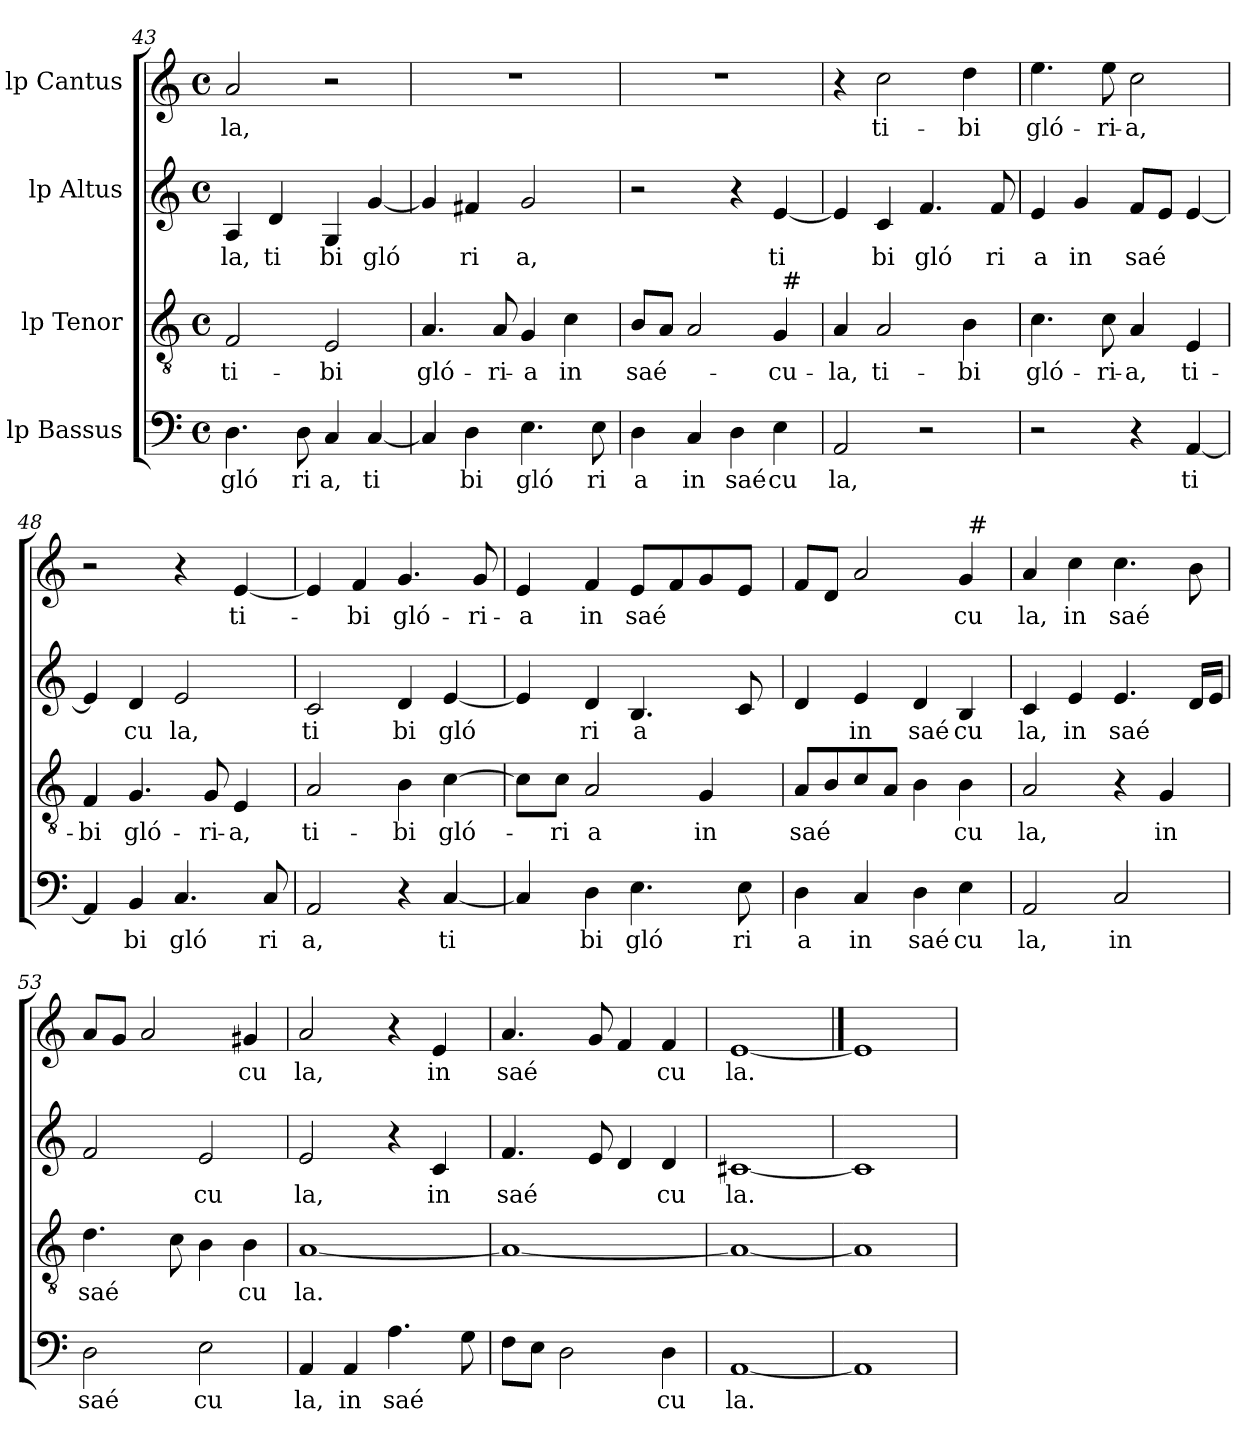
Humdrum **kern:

**kern	**text	**kern	**text	**kern	**text	**kern	**text
*part4	*part4	*part3	*part3	*part2	*part2	*part1	*part1
*staff4	*staff4	*staff3	*staff3	*staff2	*staff2	*staff1	*staff1
*I"lp Bassus	*	*I"lp Tenor	*	*I"lp Altus	*	*I"lp Cantus	*
!!LO:LB:g=z
*clefF4	*	*clefGv2	*	*clefG2	*	*clefG2	*
*M4/4	*	*M4/4	*	*M4/4	*	*M4/4	*
*met(c)	*	*met(c)	*	*met(c)	*	*met(c)	*
=43	=43	=43	=43	=43	=43	=43	=43
!	!LO:LY:b:cj	!	!LO:LY:b:cj	!	!LO:LY:b:cj	!	!LO:LY:b:cj
4.D\	gló	2F/	ti-	4A/	la,	2a/	la,
!	!	!	!	!	!LO:LY:b:cj	!	!
.	.	.	.	4d/	ti	.	.
!	!LO:LY:b:cj	!	!	!	!	!	!
8D\	ri	.	.	.	.	.	.
!	!LO:LY:b:cj	!	!LO:LY:b:cj	!	!LO:LY:b:cj	!	!
4C/	a,	2E/	-bi	4G/	bi	2r	.
!	!LO:LY:b:cj	!	!	!	!LO:LY:b:cj	!	!
[<4C/	ti	.	.	[<4g/	gló	.	.
=44	=44	=44	=44	=44	=44	=44	=44
!	!	!	!LO:LY:b:cj	!	!	!	!
4C/]	.	4.A/	gló-	4g/]	.	1r	.
!	!LO:LY:b:cj	!	!	!	!LO:LY:b:cj	!	!
4D\	bi	.	.	4f#X/	ri	.	.
!	!	!	!LO:LY:b:cj	!	!	!	!
.	.	8A/	-ri-	.	.	.	.
!	!LO:LY:b:cj	!	!LO:LY:b:cj	!	!LO:LY:b:cj	!	!
4.E\	gló	4G/	-a	2g/	a,	.	.
!	!	!	!LO:LY:b:cj	!	!	!	!
.	.	4c\	in	.	.	.	.
!	!LO:LY:b:cj	!	!	!	!	!	!
8E\	ri	.	.	.	.	.	.
=45	=45	=45	=45	=45	=45	=45	=45
!	!LO:LY:b:cj	!	!LO:LY:b	!	!	!	!
*	*	*^	*	*	*	*	*
4D\	a	8B/L	2ryy	saé-	2r	.	1r	.
.	.	8A/J	.	.	.	.	.	.
!	!LO:LY:b:cj	!	!	!	!	!	!	!
4C/	in	2A/	.	.	.	.	.	.
!	!LO:LY:b:cj	!	!	!	!	!	!	!
4D\	saé	.	4ryy	.	4r	.	.	.
!	!LO:LY:b:cj	!	!	!LO:LY:b:cj	!	!LO:LY:b:cj	!	!
4E\	cu	4G/	64ryy	-cu-	[<4e/	ti	.	.
!	!	!	!LO:TX:a:t=#	!	!	!	!	!
.	.	.	8...ryy	.	.	.	.	.
=46	=46	=46	=46	=46	=46	=46	=46	=46
!	!LO:LY:b:cj	!	!	!LO:LY:b:cj	!	!	!	!
*	*	*v	*v	*	*	*	*	*
2AA/	la,	4A/	-la,	4e/]	.	4r	.
!	!	!	!LO:LY:b:cj	!	!LO:LY:b:cj	!	!LO:LY:b:cj
.	.	2A/	ti-	4c/	bi	2cc\	ti-
!	!	!	!	!	!LO:LY:b:cj	!	!
2r	.	.	.	4.f/	gló	.	.
!	!	!	!LO:LY:b:cj	!	!	!	!LO:LY:b:cj
.	.	4B\	-bi	.	.	4dd\	-bi
!	!	!	!	!	!LO:LY:b:cj	!	!
.	.	.	.	8f/	ri	.	.
=47	=47	=47	=47	=47	=47	=47	=47
!	!	!	!LO:LY:b:cj	!	!LO:LY:b:cj	!	!LO:LY:b:cj
2r	.	4.c\	gló-	4e/	a	4.ee\	gló-
!	!	!	!	!	!LO:LY:b:cj	!	!
.	.	.	.	4g/	in	.	.
!	!	!	!LO:LY:b:cj	!	!	!	!LO:LY:b:cj
.	.	8c\	-ri-	.	.	8ee\	-ri-
!	!	!	!LO:LY:b:cj	!	!LO:LY:b	!	!LO:LY:b:cj
4r	.	4A/	-a,	8f/L	saé	2cc\	-a,
.	.	.	.	8e/J	.	.	.
!	!LO:LY:b:cj	!	!LO:LY:b:cj	!	!	!	!
[<4AA/	ti	4E/	ti-	[<4e/	.	.	.
=48	=48	=48	=48	=48	=48	=48	=48
!	!	!	!LO:LY:b:cj	!	!	!	!
4AA/]	.	4F/	-bi	4e/]	.	2r	.
!	!LO:LY:b:cj	!	!LO:LY:b:cj	!	!LO:LY:b:cj	!	!
4BB/	bi	4.G/	gló-	4d/	cu	.	.
!	!LO:LY:b:cj	!	!	!	!LO:LY:b:cj	!	!
4.C/	gló	.	.	2e/	la,	4r	.
!	!	!	!LO:LY:b:cj	!	!	!	!
.	.	8G/	-ri-	.	.	.	.
!	!	!	!LO:LY:b:cj	!	!	!	!LO:LY:b:cj
.	.	4E/	-a,	.	.	[<4e/	ti-
!	!LO:LY:b:cj	!	!	!	!	!	!
8C/	ri	.	.	.	.	.	.
=49	=49	=49	=49	=49	=49	=49	=49
!	!LO:LY:b:cj	!	!LO:LY:b:cj	!	!LO:LY:b:cj	!	!
2AA/	a,	2A/	ti-	2c/	ti	4e/]	.
!	!	!	!	!	!	!	!LO:LY:b:cj
.	.	.	.	.	.	4f/	-bi
!	!	!	!LO:LY:b:cj	!	!LO:LY:b:cj	!	!LO:LY:b:cj
4r	.	4B\	-bi	4d/	bi	4.g/	gló-
!	!LO:LY:b:cj	!	!LO:LY:b:cj	!	!LO:LY:b:cj	!	!
[>4C/	ti	[<4c\	gló-	[>4e/	gló	.	.
!	!	!	!	!	!	!	!LO:LY:b:cj
.	.	.	.	.	.	8g/	-ri-
!!LO:LB:g=z
=50	=50	=50	=50	=50	=50	=50	=50
!	!	!	!	!	!	!	!LO:LY:b:cj
*	*	*^	*	*	*	*	*
4C/]	.	8c\L]	32.ryy	.	4e/]	.	4e/	-a
.	.	.	2ryy	.	.	.	.	.
!	!	!	!	!LO:LY:b:cj	!	!	!	!
.	.	8c\J	.	-ri	.	.	.	.
!	!LO:LY:b:cj	!	!	!LO:LY:b:cj	!	!LO:LY:b:cj	!	!LO:LY:b:cj
4D\	bi	2A/	.	a	4d/	ri	4f/	in
!	!LO:LY:b:cj	!	!	!	!	!LO:LY:b:cj	!	!LO:LY:b
4.E\	gló	.	.	.	4.B/	a	8e/L	saé
.	.	.	4ryy	.	.	.	.	.
.	.	.	.	.	.	.	8f/	.
!	!	!	!	!LO:LY:b:cj	!	!	!	!
.	.	4G/	.	in	.	.	8g/	.
.	.	.	8ryy	.	.	.	.	.
!	!LO:LY:b:cj	!	!	!	!	!	!	!
8E\	ri	.	.	.	8c/	.	8e/J	.
.	.	.	16ryy	.	.	.	.	.
.	.	.	64ryy	.	.	.	.	.
=51	=51	=51	=51	=51	=51	=51	=51	=51
!	!LO:LY:b:cj	!	!	!LO:LY:b	!	!	!	!
*	*	*v	*v	*	*	*	*^	*
4D\	a	8A/L	saé	4d/	.	8f/L	2ryy	.
.	.	8B/	.	.	.	8d/J	.	.
!	!LO:LY:b:cj	!	!	!	!LO:LY:b:cj	!	!	!
4C/	in	8c/	.	4e/	in	2a/	.	.
.	.	8A/J	.	.	.	.	.	.
!	!LO:LY:b:cj	!	!	!	!LO:LY:b:cj	!	!	!
4D\	saé	4B\	.	4d/	saé	.	4ryy	.
!	!LO:LY:b:cj	!	!LO:LY:b:cj	!	!LO:LY:b:cj	!	!	!LO:LY:b:cj
4E\	cu	4B\	cu	4B/	cu	4g/	64ryy	cu
!	!	!	!	!	!	!	!LO:TX:a:t=#	!
.	.	.	.	.	.	.	8...ryy	.
=52	=52	=52	=52	=52	=52	=52	=52	=52
!	!LO:LY:b:cj	!	!LO:LY:b:cj	!	!LO:LY:b:cj	!	!	!LO:LY:b:cj
*	*	*	*	*	*	*v	*v	*
2AA/	la,	2A/	la,	4c/	la,	4a/	la,
!	!	!	!	!	!LO:LY:b:cj	!	!LO:LY:b:cj
.	.	.	.	4e/	in	4cc\	in
!	!LO:LY:b:cj	!	!	!	!LO:LY:b	!	!LO:LY:b
2C/	in	4r	.	4.e/	saé	4.cc\	saé
!	!	!	!LO:LY:b:cj	!	!	!	!
.	.	4G/	in	.	.	.	.
.	.	.	.	16d/L	.	8b\	.
.	.	.	.	16e/J	.	.	.
=53	=53	=53	=53	=53	=53	=53	=53
!	!LO:LY:b:cj	!	!LO:LY:b	!	!	!	!
2D\	saé	4.d\	saé	2f/	.	8a/L	.
.	.	.	.	.	.	8g/J	.
.	.	.	.	.	.	2a/	.
.	.	8c\	.	.	.	.	.
!	!LO:LY:b:cj	!	!	!	!LO:LY:b:cj	!	!
2E\	cu	4B\	.	2e/	cu	.	.
!	!	!	!LO:LY:b:cj	!	!	!	!LO:LY:b:cj
.	.	4B\	cu	.	.	4g#X/	cu
=54	=54	=54	=54	=54	=54	=54	=54
!	!LO:LY:b:cj	!	!LO:LY:b:cj	!	!LO:LY:b:cj	!	!LO:LY:b:cj
4AA/	la,	[<1A	la.	2e/	la,	2a/	la,
!	!LO:LY:b:cj	!	!	!	!	!	!
4AA/	in	.	.	.	.	.	.
!	!LO:LY:b	!	!	!	!	!	!
4.A\	saé	.	.	4r	.	4r	.
!	!	!	!	!	!LO:LY:b:cj	!	!LO:LY:b:cj
.	.	.	.	4c/	in	4e/	in
8G\	.	.	.	.	.	.	.
=55	=55	=55	=55	=55	=55	=55	=55
!	!	!	!	!	!LO:LY:b	!	!LO:LY:b
8F\L	.	1A_<	.	4.f/	saé	4.a/	saé
8E\J	.	.	.	.	.	.	.
2D\	.	.	.	.	.	.	.
.	.	.	.	8e/	.	8g/	.
.	.	.	.	4d/	.	4f/	.
!	!LO:LY:b:cj	!	!	!	!LO:LY:b:cj	!	!LO:LY:b:cj
4D\	cu	.	.	4d/	cu	4f/	cu
=56	=56	=56	=56	=56	=56	=56	=56
!	!LO:LY:b:cj	!	!	!	!LO:LY:b:cj	!	!LO:LY:b:cj
[1AA	la.	1A_	.	[1c#X	la.	[1e	la.
=57	==57	=57	==57	=57	==57	==57	==57
1AA]	.	1A]	.	1c#]	.	1e]	.
=	=	=	=	=	=	=	=
*-	*-	*-	*-	*-	*-	*-	*-
